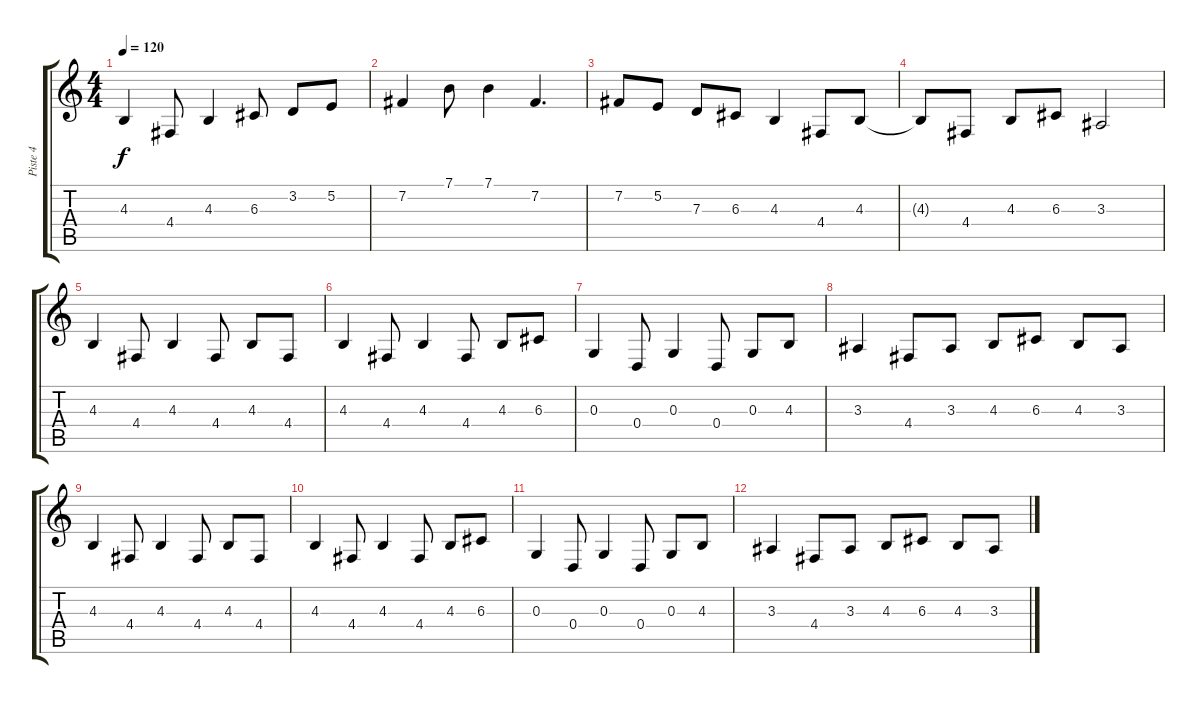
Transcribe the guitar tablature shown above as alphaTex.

\track ("Piste 4" "Piste 4") {instrument frenchhorn}
\staff {score tabs}
\tuning (E4 B3 G3 D3 A2 E2) {hide}
\ts (4 4)
\tempo 120
\clef g2
\ks c
4.3.4{dy f} 4.4.8 4.3.4 6.3.8 3.2.8 5.2.8 |
7.2.4 7.1.8 7.1.4 7.2.4{d} |
7.2.8 5.2.8 7.3.8 6.3.8 4.3.4 4.4.8 4.3.8 |
4.3{t}.8 4.4.8 4.3.8 6.3.8 3.3.2 |
4.3.4 4.4.8 4.3.4 4.4.8 4.3.8 4.4.8 |
4.3.4 4.4.8 4.3.4 4.4.8 4.3.8 6.3.8 |
0.3.4 0.4.8 0.3.4 0.4.8 0.3.8 4.3.8 |
3.3.4 4.4.8 3.3.8 4.3.8 6.3.8 4.3.8 3.3.8 |
4.3.4 4.4.8 4.3.4 4.4.8 4.3.8 4.4.8 |
4.3.4 4.4.8 4.3.4 4.4.8 4.3.8 6.3.8 |
0.3.4 0.4.8 0.3.4 0.4.8 0.3.8 4.3.8 |
3.3.4 4.4.8 3.3.8 4.3.8 6.3.8 4.3.8 3.3.8
